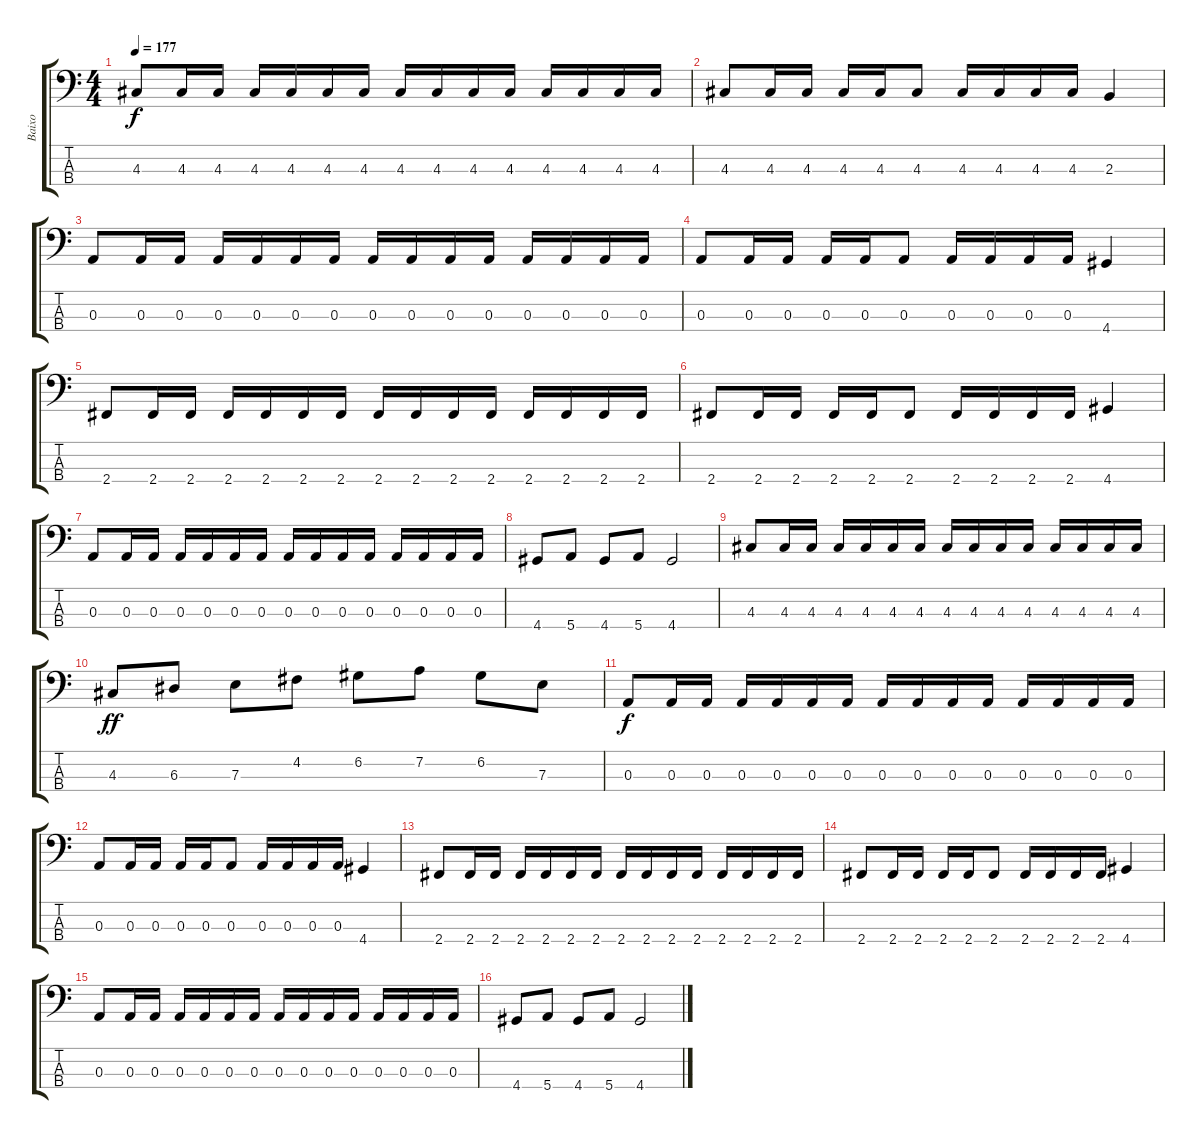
\track ("Baixo" "Baixo") {instrument electricbassfinger}
\staff {score tabs}
\tuning (G2 D2 A1 E1) {hide}
\ts (4 4)
\tempo 177
\clef f4
\ks c
4.3.8{dy f} 4.3.16 4.3.16 4.3.16 4.3.16 4.3.16 4.3.16 4.3.16 4.3.16 4.3.16 4.3.16 4.3.16 4.3.16 4.3.16 4.3.16 |
4.3.8 4.3.16 4.3.16 4.3.16 4.3.16 4.3.8 4.3.16 4.3.16 4.3.16 4.3.16 2.3.4 |
0.3.8 0.3.16 0.3.16 0.3.16 0.3.16 0.3.16 0.3.16 0.3.16 0.3.16 0.3.16 0.3.16 0.3.16 0.3.16 0.3.16 0.3.16 |
0.3.8 0.3.16 0.3.16 0.3.16 0.3.16 0.3.8 0.3.16 0.3.16 0.3.16 0.3.16 4.4.4 |
2.4.8 2.4.16 2.4.16 2.4.16 2.4.16 2.4.16 2.4.16 2.4.16 2.4.16 2.4.16 2.4.16 2.4.16 2.4.16 2.4.16 2.4.16 |
2.4.8 2.4.16 2.4.16 2.4.16 2.4.16 2.4.8 2.4.16 2.4.16 2.4.16 2.4.16 4.4.4 |
0.3.8 0.3.16 0.3.16 0.3.16 0.3.16 0.3.16 0.3.16 0.3.16 0.3.16 0.3.16 0.3.16 0.3.16 0.3.16 0.3.16 0.3.16 |
4.4.8 5.4.8 4.4.8 5.4.8 4.4.2 |
4.3.8 4.3.16 4.3.16 4.3.16 4.3.16 4.3.16 4.3.16 4.3.16 4.3.16 4.3.16 4.3.16 4.3.16 4.3.16 4.3.16 4.3.16 |
4.3.8{dy ff instrument slapbass2} 6.3.8 7.3.8 4.2.8 6.2.8 7.2.8 6.2.8 7.3.8 |
0.3.8{dy f instrument electricbassfinger} 0.3.16 0.3.16 0.3.16 0.3.16 0.3.16 0.3.16 0.3.16 0.3.16 0.3.16 0.3.16 0.3.16 0.3.16 0.3.16 0.3.16 |
0.3.8 0.3.16 0.3.16 0.3.16 0.3.16 0.3.8 0.3.16 0.3.16 0.3.16 0.3.16 4.4.4 |
2.4.8 2.4.16 2.4.16 2.4.16 2.4.16 2.4.16 2.4.16 2.4.16 2.4.16 2.4.16 2.4.16 2.4.16 2.4.16 2.4.16 2.4.16 |
2.4.8 2.4.16 2.4.16 2.4.16 2.4.16 2.4.8 2.4.16 2.4.16 2.4.16 2.4.16 4.4.4 |
0.3.8 0.3.16 0.3.16 0.3.16 0.3.16 0.3.16 0.3.16 0.3.16 0.3.16 0.3.16 0.3.16 0.3.16 0.3.16 0.3.16 0.3.16 |
4.4.8 5.4.8 4.4.8 5.4.8 4.4.2
